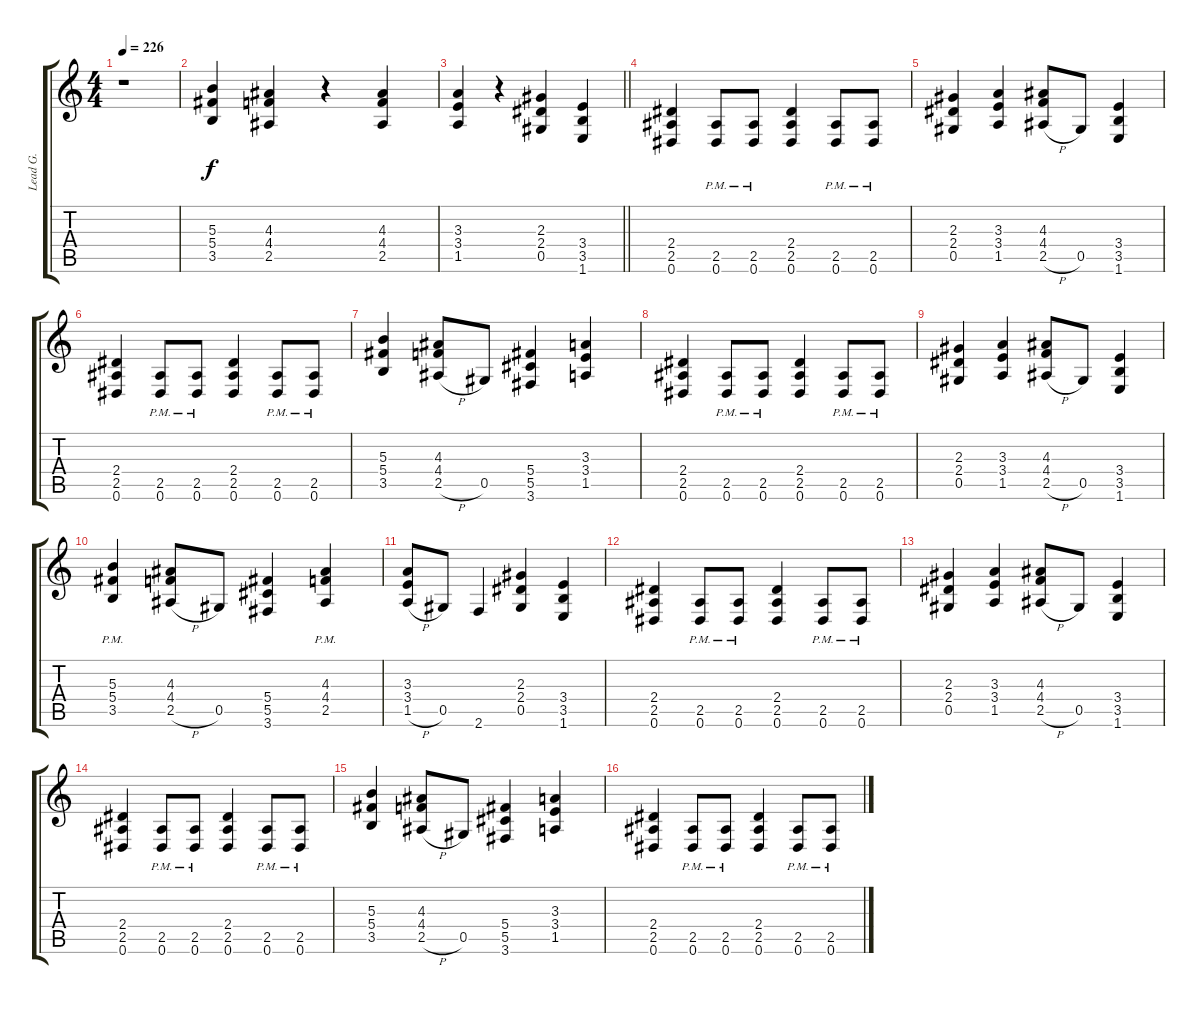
\track ("Lead G." "Lead G.") {instrument distortionguitar}
\staff {score tabs}
\tuning (Eb4 Bb3 Gb3 Db3 Ab2 Eb2) {hide}
\ts (4 4)
\tempo 226
\clef g2
\ks c
r.1{dy f} |
(5.3 5.4 3.5).4 (4.3 4.4 2.5).4 r.4 (4.3 4.4 2.5).4 |
\barLineRight lightlight
(3.3 3.4 1.5).4 r.4 (2.3 2.4 0.5).4 (3.4 3.5 1.6).4 |
(2.4 2.5 0.6).4 (2.5{pm} 0.6{pm}).8 (2.5{pm} 0.6{pm}).8 (2.4 2.5 0.6).4 (2.5{pm} 0.6{pm}).8 (2.5{pm} 0.6{pm}).8 |
(2.3 2.4 0.5).4 (3.3 3.4 1.5).4 (4.3 4.4 2.5{h}).8 0.5.8 (3.4 3.5 1.6).4 |
(2.4 2.5 0.6).4 (2.5{pm} 0.6{pm}).8 (2.5{pm} 0.6{pm}).8 (2.4 2.5 0.6).4 (2.5{pm} 0.6{pm}).8 (2.5{pm} 0.6{pm}).8 |
(5.3 5.4 3.5).4 (4.3 4.4 2.5{h}).8 0.5.8 (5.4 5.5 3.6).4 (3.3 3.4 1.5).4 |
(2.4 2.5 0.6).4 (2.5{pm} 0.6{pm}).8 (2.5{pm} 0.6{pm}).8 (2.4 2.5 0.6).4 (2.5{pm} 0.6{pm}).8 (2.5{pm} 0.6{pm}).8 |
(2.3 2.4 0.5).4 (3.3 3.4 1.5).4 (4.3 4.4 2.5{h}).8 0.5.8 (3.4 3.5 1.6).4 |
(5.3{pm} 5.4{pm} 3.5{pm}).4 (4.3 4.4 2.5{h}).8 0.5.8 (5.4 5.5 3.6).4 (4.3{pm} 4.4{pm} 2.5{pm}).4 |
(3.3 3.4 1.5{h}).8 0.5.8 2.6.4 (2.3 2.4 0.5).4 (3.4 3.5 1.6).4 |
(2.4 2.5 0.6).4 (2.5{pm} 0.6{pm}).8 (2.5{pm} 0.6{pm}).8 (2.4 2.5 0.6).4 (2.5{pm} 0.6{pm}).8 (2.5{pm} 0.6{pm}).8 |
(2.3 2.4 0.5).4 (3.3 3.4 1.5).4 (4.3 4.4 2.5{h}).8 0.5.8 (3.4 3.5 1.6).4 |
(2.4 2.5 0.6).4 (2.5{pm} 0.6{pm}).8 (2.5{pm} 0.6{pm}).8 (2.4 2.5 0.6).4 (2.5{pm} 0.6{pm}).8 (2.5{pm} 0.6{pm}).8 |
(5.3 5.4 3.5).4 (4.3 4.4 2.5{h}).8 0.5.8 (5.4 5.5 3.6).4 (3.3 3.4 1.5).4 |
(2.4 2.5 0.6).4 (2.5{pm} 0.6{pm}).8 (2.5{pm} 0.6{pm}).8 (2.4 2.5 0.6).4 (2.5{pm} 0.6{pm}).8 (2.5{pm} 0.6{pm}).8
